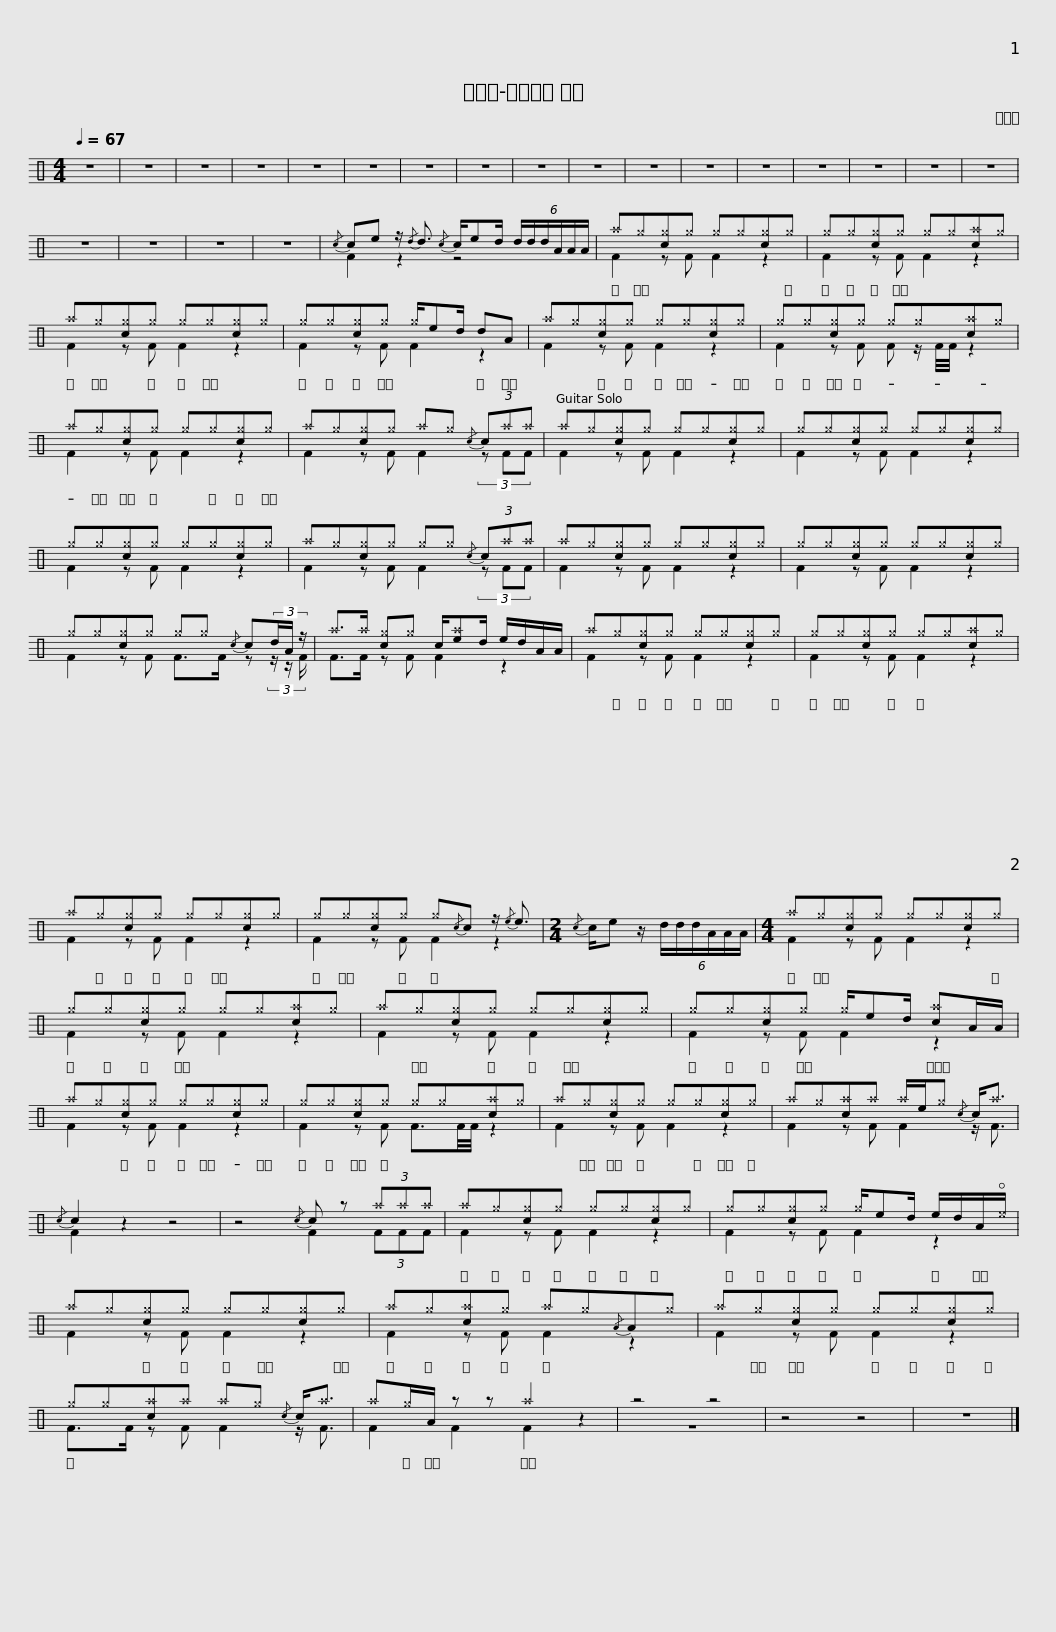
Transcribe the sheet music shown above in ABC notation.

X:1
%%score ( 1 2 )
L:1/8
Q:1/4=67
M:4/4
I:linebreak $
K:C
V:1 perc
K:none
V:2 perc
K:none
V:1
 z8 | z8 | z8 | z8 | z8 | %5
 z8 | z8 | z8 | z8 | z8 | %10
 z8 | z8 | z8 | z8 | z8 | %15
 z8 | z8 | z8 | z8 | z8 | %20
 z8 |{/c} ce z/{/d} d3/2{/c} c/ed/ (6:4:6d/d/d/A/A/A/ | ^a^g[c^g]^g ^g^g[c^g]^g | ^g^g[c^g]^g ^g^g[c^a]^g |$ ^a^g[c^g]^g ^g^g[c^g]^g | %25
 ^g^g[c^g]^g ^g/ed/ dA | ^a^g[c^g]^g ^g^g[c^g]^g | ^g^g[c^g]^g ^g^g[c^a]^g |$ ^a^g[c^g]^g ^g^g[c^g]^g | ^a^g[c^g]^g ^a^g{/c} (3c^a^a | %30
 ^a^g[c^g]^g ^g^g[c^g]^g | ^g^g[c^g]^g ^g^g[c^g]^g | ^g^g[c^g]^g ^g^g[c^g]^g |$ ^a^g[c^g]^g ^g^g{/c} (3c^a^a | ^a^g[c^g]^g ^g^g[c^g]^g | %35
 ^g^g[c^g]^g ^g^g[c^g]^g | ^g^g[c^g]^g ^g^g{/c} c(3d/A/ z/ |$ ^a>^a [c^g]^g c/[e^a]d/ e/d/A/A/ | ^a^g[c^g]^g ^g^g[c^g]^g | ^g^g[c^g]^g ^g^g[c^a]^g | %40
 ^a^g[c^g]^g ^g^g[c^g]^g |$ ^g^g[c^g]^g ^g{/c}c z/{/e} e3/2 |[M:2/4]{/c} c/e z/ (6:4:6d/d/d/A/A/A/ |[M:4/4] ^a^g[c^g]^g ^g^g[c^g]^g | ^g^g[c^g]^g ^g^g[c^a]^g | %45
 ^a^g[c^g]^g ^g^g[c^g]^g |$ ^g^g[c^g]^g ^g/ed/ [c^a]A/A/ | ^a^g[c^g]^g ^g^g[c^g]^g | ^g^g[c^g]^g ^g^g[c^a]^g | ^a^g[c^g]^g ^g^g[c^g]^g |$ %50
 ^a^g[c^a]^a ^a/e/^g{/c} c<^a |{/c} c2 z2 z4 | z4{/c} c z (3^a^a^a |$ ^a^g[c^g]^g ^g^g[c^g]^g | ^g^g[c^g]^g ^g/ed/ e/d/A/!open!^e/ | %55
 ^a^g[c^g]^g ^g^g[c^g]^g | ^a^g[c^a]^g ^a^g{/A}A^g |$ ^a^g[c^g]^g ^g^g[c^g]^g | ^g^g[c^a]^a ^a^g{/c} c<^a | ^a^g/A/ z z ^a2 z2 | %60
 z4 z4 |$ z4 z4 | z8 |] %63
V:2
 x8 | x8 | x8 | x8 | x8 | %5
 x8 | x8 | x8 | x8 | x8 | %10
 x8 | x8 | x8 | x8 | x8 | %15
 x8 | x8 | x8 | x8 | x8 | %20
 x8 | F2 z2 z4 | F2 z F F2 z2 | F2 z F F2 z2 |$ F2 z F F2 z2 | %25
 F2 z F F2 z2 | F2 z F F2 z2 | F2 z F F z/ F/4F/4 z2 |$ F2 z F F2 z2 | F2 z F F2 (3z FF | %30
 F2 z F F2 z2 | F2 z F F2 z2 | F2 z F F2 z2 |$ F2 z F F2 (3z FF | F2 z F F2 z2 | %35
 F2 z F F2 z2 | F2 z F F>F z (3z/ z/ F/ |$ F>F z F F2 z2 | F2 z F F2 z2 | F2 z F F2 z2 | %40
 F2 z F F2 z2 |$ F2 z F F2 z2 |[M:2/4] x4 |[M:4/4] F2 z F F2 z2 | F2 z F F2 z2 | %45
 F2 z F F2 z2 |$ F2 z F F2 z2 | F2 z F F2 z2 | F2 z F F3/2F/4F/4 z2 | F2 z F F2 z2 |$ %50
 F2 z F F2 z/ F3/2 | F2 z2 z4 | z4 F2 (3FFF |$ F2 z F F2 z2 | F2 z F F2 z2 | %55
 F2 z F F2 z2 | F2 z F F2 z2 |$ F2 z F F2 z2 | F>F z F F2 z/ F3/2 | F2 F2 F2 z2 | %60
 z8 |$ x8 | x8 |] %63
